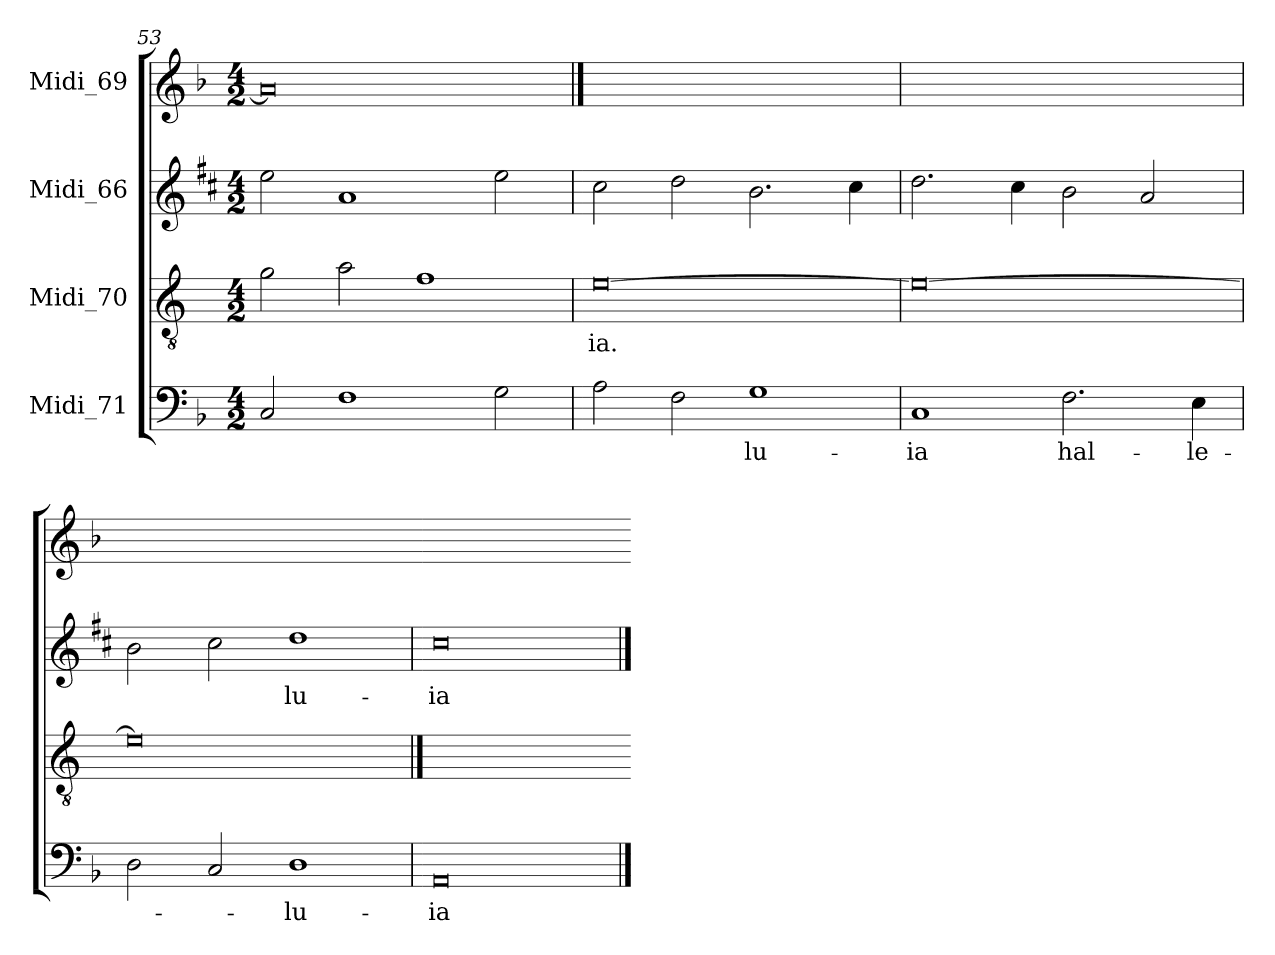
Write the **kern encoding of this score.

**kern	**text	**kern	**text	**kern	**text	**kern
*part4	*part4	*part3	*part3	*part2	*part2	*part1
*staff4	*staff4	*staff3	*staff3	*staff2	*staff2	*staff1
*I"Midi_71	*	*I"Midi_70	*	*I"Midi_66	*	*I"Midi_69
!!LO:LB:g=z
*clefF4	*	*clefGv2	*	*clefG2	*	*clefG2
*	*	*ITrd4c7	*	*ITrd5c9	*	*
*k[b-]	*	*k[b-]	*	*k[b-]	*	*k[b-]
*F:	*	*F:	*	*F:	*	*F:
*M4/2	*	*M4/2	*	*M4/2	*	*M4/2
=53	=53	=53	=53	=53	=53	=53
2C	.	2c	.	2g	.	0a]
1F	.	2d	.	1c	.	.
.	.	1B-	.	.	.	.
2G	.	.	.	2g	.	.
=	==	=	==	=	==	==
!	!	!	!LO:LY:b	!	!	!
2A	.	[0A	-ia.	2e	.	0ryy
2F	.	.	.	2f	.	.
!	!LO:LY:b	!	!	!	!	!
1G	lu-	.	.	2.d	.	.
.	.	.	.	4e	.	.
=	=	=	=	=	=	=
!	!LO:LY:b	!	!	!	!	!
1C	-ia	0A_	.	2.f	.	0ryy
.	.	.	.	4e	.	.
!	!LO:LY:b	!	!	!	!	!
2.F	hal-	.	.	2d	.	.
.	.	.	.	2c	.	.
!	!LO:LY:b	!	!	!	!	!
4E	-le-	.	.	.	.	.
=	=	=	=	=	=	=
2D	.	0A]	.	2d	.	0ryy
2C	.	.	.	2e	.	.
!	!LO:LY:b	!	!	!	!LO:LY:b	!
1D	-lu-	.	.	1f	-lu-	.
=	=	==	=	=	=	=
!	!LO:LY:b	!	!	!	!LO:LY:b	!
0AA	-ia	0ryy	.	0e	-ia	0ryy
==	=	=	=	==	=	=
*-	*-	*-	*-	*-	*-	*-
